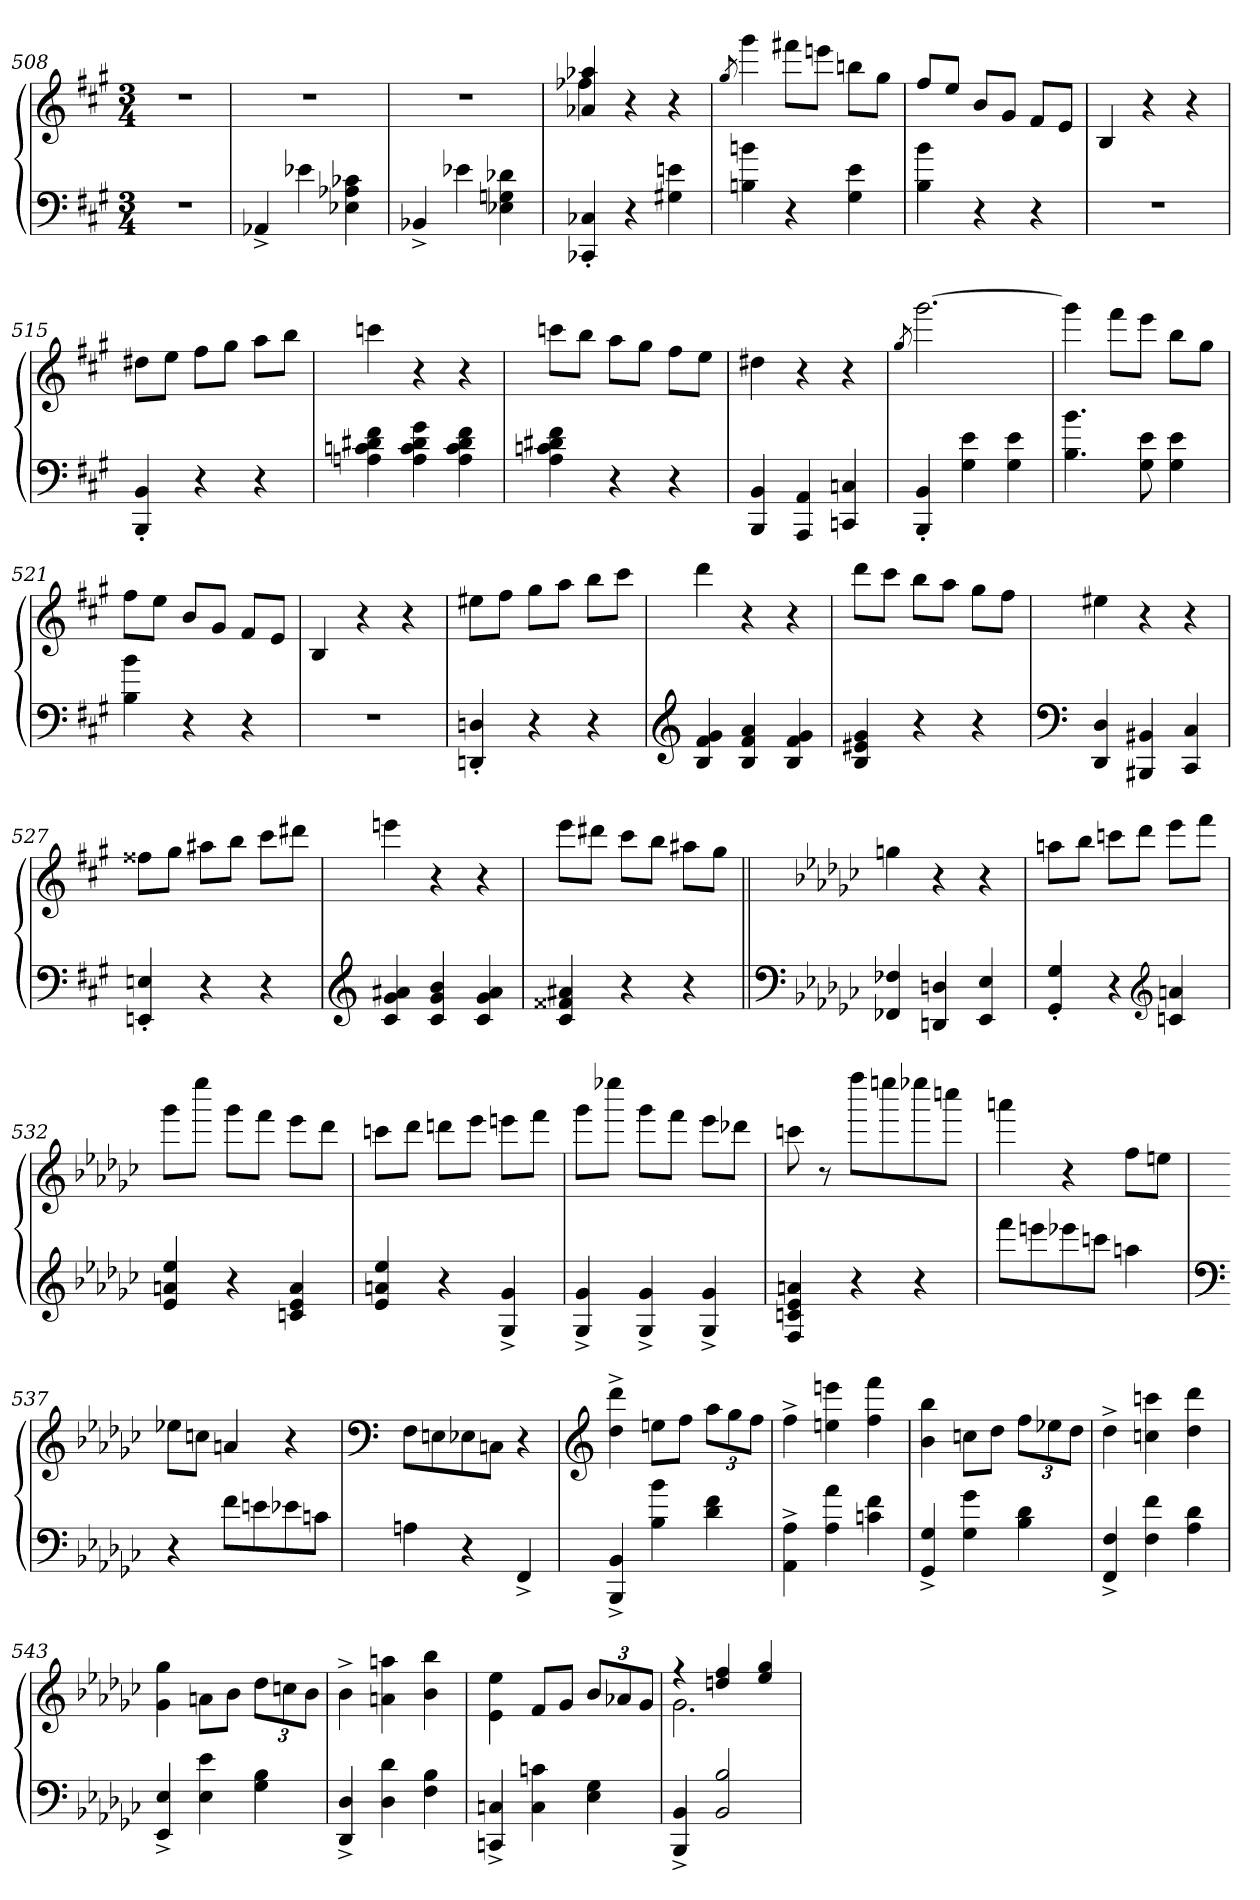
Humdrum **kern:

**kern	**kern
*part2	*part1
*staff2	*staff1
*clefF4	*clefG2
*k[f#c#g#]	*k[f#c#g#]
*M3/4	*M3/4
=508	=508
2.r	2.r
=509	=509
4AA-X^>/	2.r
4e-X\	.
4E-\ 4A-\ 4c-X\	.
=510	=510
4BB-X^>/	2.r
4e-X\	.
4E-\ 4Gn\ 4d-X\	.
=511	=511
*	*^
4CC-X/'> 4C-X/'>	4a-X/ 4aa-X/	4ff-X\
4r	4r	2ryy
4G#X\ 4en\	4r	.
*	*v	*v
=512	=512
.	8qgg#/
4Bn\ 4bn\	4ggg#\
4r	8fff#X\L
.	8eeen\J
4G#\ 4e\	8bbn\L
.	8gg#\J
=513	=513
4B\ 4b\	8ff#/L
.	8ee/J
4r	8b/L
.	8g#/J
4r	8f#/L
.	8e/J
=514	=514
2.r	4B/
.	4r
.	4r
=515	=515
4BBB/'> 4BB/'>	8dd#X\L
.	8ee\J
4r	8ff#\L
.	8gg#\J
4r	8aa\L
.	8bb\J
=516	=516
4An\ 4cn\ 4d#X\ 4f#\	4cccn\
4A\ 4c\ 4d#\ 4g#\	4r
4A\ 4c\ 4d#\ 4f#\	4r
=517	=517
4A\ 4cn\ 4d#X\ 4f#\	8cccn\L
.	8bb\J
4r	8aa\L
.	8gg#\J
4r	8ff#\L
.	8ee\J
=518	=518
4BBB/ 4BB/	4dd#X\
4AAA/ 4AA/	4r
4CCn/ 4Cn/	4r
=519	=519
.	8qgg#/
4BBB/'> 4BB/'>	[2.ggg#\
4G#\ 4e\	.
4G#\ 4e\	.
=520	=520
4.B\ 4.b\	4ggg#\]
.	8fff#\L
8G#\ 8e\	8eee\J
4G#\ 4e\	8bb\L
.	8gg#\J
=521	=521
4B\ 4b\	8ff#\L
.	8ee\J
4r	8b/L
.	8g#/J
4r	8f#/L
.	8e/J
=522	=522
2.r	4B/
.	4r
.	4r
=523	=523
4DDn/'> 4Dn/'>	8ee#X\L
.	8ff#\J
4r	8gg#\L
.	8aa\J
4r	8bb\L
.	8ccc#\J
=524	=524
*clefG2	*
4B/ 4f#/ 4g#/	4ddd\
4B/ 4f#/ 4a/	4r
4B/ 4f#/ 4g#/	4r
=525	=525
4B/ 4e#X/ 4g#/	8ddd\L
.	8ccc#\J
4r	8bb\L
.	8aa\J
4r	8gg#\L
.	8ff#\J
=526	=526
*clefF4	*
4DD/ 4D/	4ee#X\
4BBB#X/ 4BB#X/	4r
4CC#/ 4C#/	4r
=527	=527
4EEn/'> 4En/'>	8ff##X\L
.	8gg#\J
4r	8aa#X\L
.	8bb\J
4r	8ccc#\L
.	8ddd#X\J
=528	=528
*clefG2	*
4c#/ 4g#/ 4a#X/	4eeen\
4c#/ 4g#/ 4b/	4r
4c#/ 4g#/ 4a#/	4r
=529	=529
4c#/ 4f##X/ 4a#X/	8eee\L
.	8ddd#X\J
4r	8ccc#\L
.	8bb\J
4r	8aa#X\L
.	8gg#\J
=530||	=530||
*clefF4	*
*k[b-e-a-d-g-c-]	*k[b-e-a-d-g-c-]
4FF-X/ 4F-X/	4ggn\
4DDn/ 4Dn/	4r
4EE-/ 4E-/	4r
=531	=531
4GG-/'> 4G-/'>	8aan\L
.	8bb-\J
4r	8cccn\L
.	8ddd-\J
*clefG2	*
4cn/ 4an/	8eee-\L
.	8fff\J
=532	=532
4e-/ 4an/ 4ee-/	8ggg-\L
.	8eeee-\J
4r	8ggg-\L
.	8fff\J
4cn/ 4e-/ 4a/	8eee-\L
.	8ddd-\J
=533	=533
4e-/ 4an/ 4ee-/	8cccn\L
.	8ddd-\J
4r	8dddn\L
.	8eee-\J
4G-/^> 4g-/^>	8eeen\L
.	8fff\J
=534	=534
4G-/^> 4g-/^>	8ggg-\L
.	8eeee-X\J
4G-/^> 4g-/^>	8ggg-\L
.	8fff\J
4G-/^> 4g-/^>	8eee-\L
.	8ddd-X\J
=535	=535
4F/ 4cn/ 4e-/ 4an/	8cccn\
.	8r
4r	8ffff\L
.	8eeeen\
4r	8eeee-X\
.	8cccc\J
=536	=536
8fff\L	4aaan\
8eeen\	.
8eee-X\	4r
8cccn\J	.
4aan\	8ff\L
.	8een\J
=537	=537
*clefF4	*
4r	8ee-X\L
.	8ccn\J
8f\L	4an/
8en\	.
8e-X\	4r
8cn\J	.
=538	=538
*	*clefF4
4An\	8F\L
.	8En\
4r	8E-X\
.	8Cn\J
4FF^>/	4r
=539	=539
*	*clefG2
4BBB-/^> 4BB-/^>	4dd-\^> 4ddd-\^>
4B-\ 4b-\	8een\L
.	8ff\J
4d-\ 4f\	12aa-\L
.	12gg-\
.	12ff\J
=540	=540
4AA-\^> 4A-\^>	4ff^>\
4A-\ 4a-\	4een\ 4eeen\
4cn\ 4f\	4ff\ 4fff\
=541	=541
4GG-/^> 4G-/^>	4b-\ 4bb-\
4G-\ 4g-\	8ccn\L
.	8dd-\J
4B-\ 4d-\	12ff\L
.	12ee-X\
.	12dd-\J
=542	=542
4FF/^> 4F/^>	4dd-^>\
4F\ 4f\	4ccn\ 4cccn\
4A-\ 4d-\	4dd-\ 4ddd-\
=543	=543
4EE-/^> 4E-/^>	4g-\ 4gg-\
4E-\ 4e-\	8an\L
.	8b-\J
4G-\ 4B-\	12dd-\L
.	12ccn\
.	12b-\J
=544	=544
4DD-/^> 4D-/^>	4b-^>\
4D-\ 4d-\	4an\ 4aan\
4F\ 4B-\	4b-\ 4bb-\
=545	=545
4CCn/^> 4Cn/^>	4e-\ 4ee-\
4C\ 4c\	8f/L
.	8g-/J
4E-\ 4G-\	12b-/L
.	12a-X/
.	12g-/J
=546	=546
*	*^
4BBB-/^> 4BB-/^>	4r	2.g-\
2BB-/ 2B-/	4ddn/ 4ff/	.
.	4ee-/ 4gg-/	.
*	*v	*v
=	=
*-	*-
